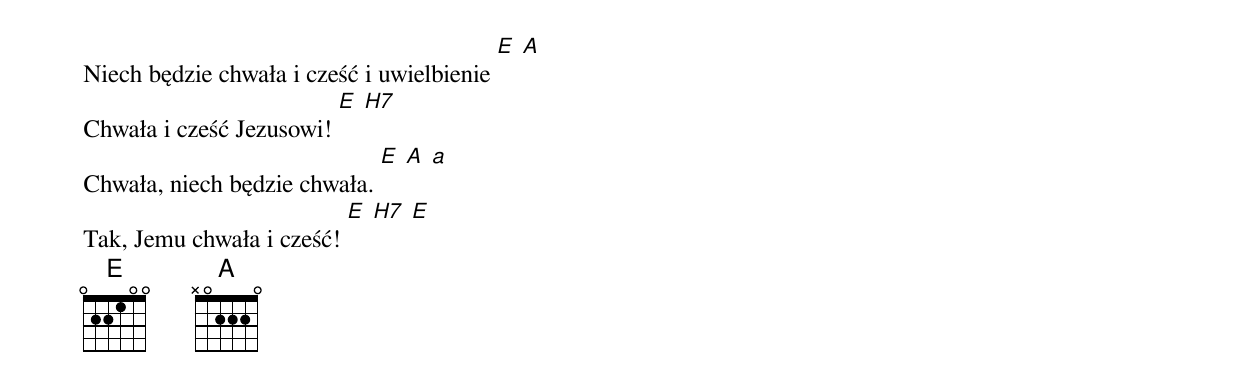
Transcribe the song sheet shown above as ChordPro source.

Niech będzie chwała i cześć i uwielbienie [E] [A]
Chwała i cześć Jezusowi! [E] [H7]
Chwała, niech będzie chwała. [E] [A] [a]
Tak, Jemu chwała i cześć! [E] [H7] [E]
